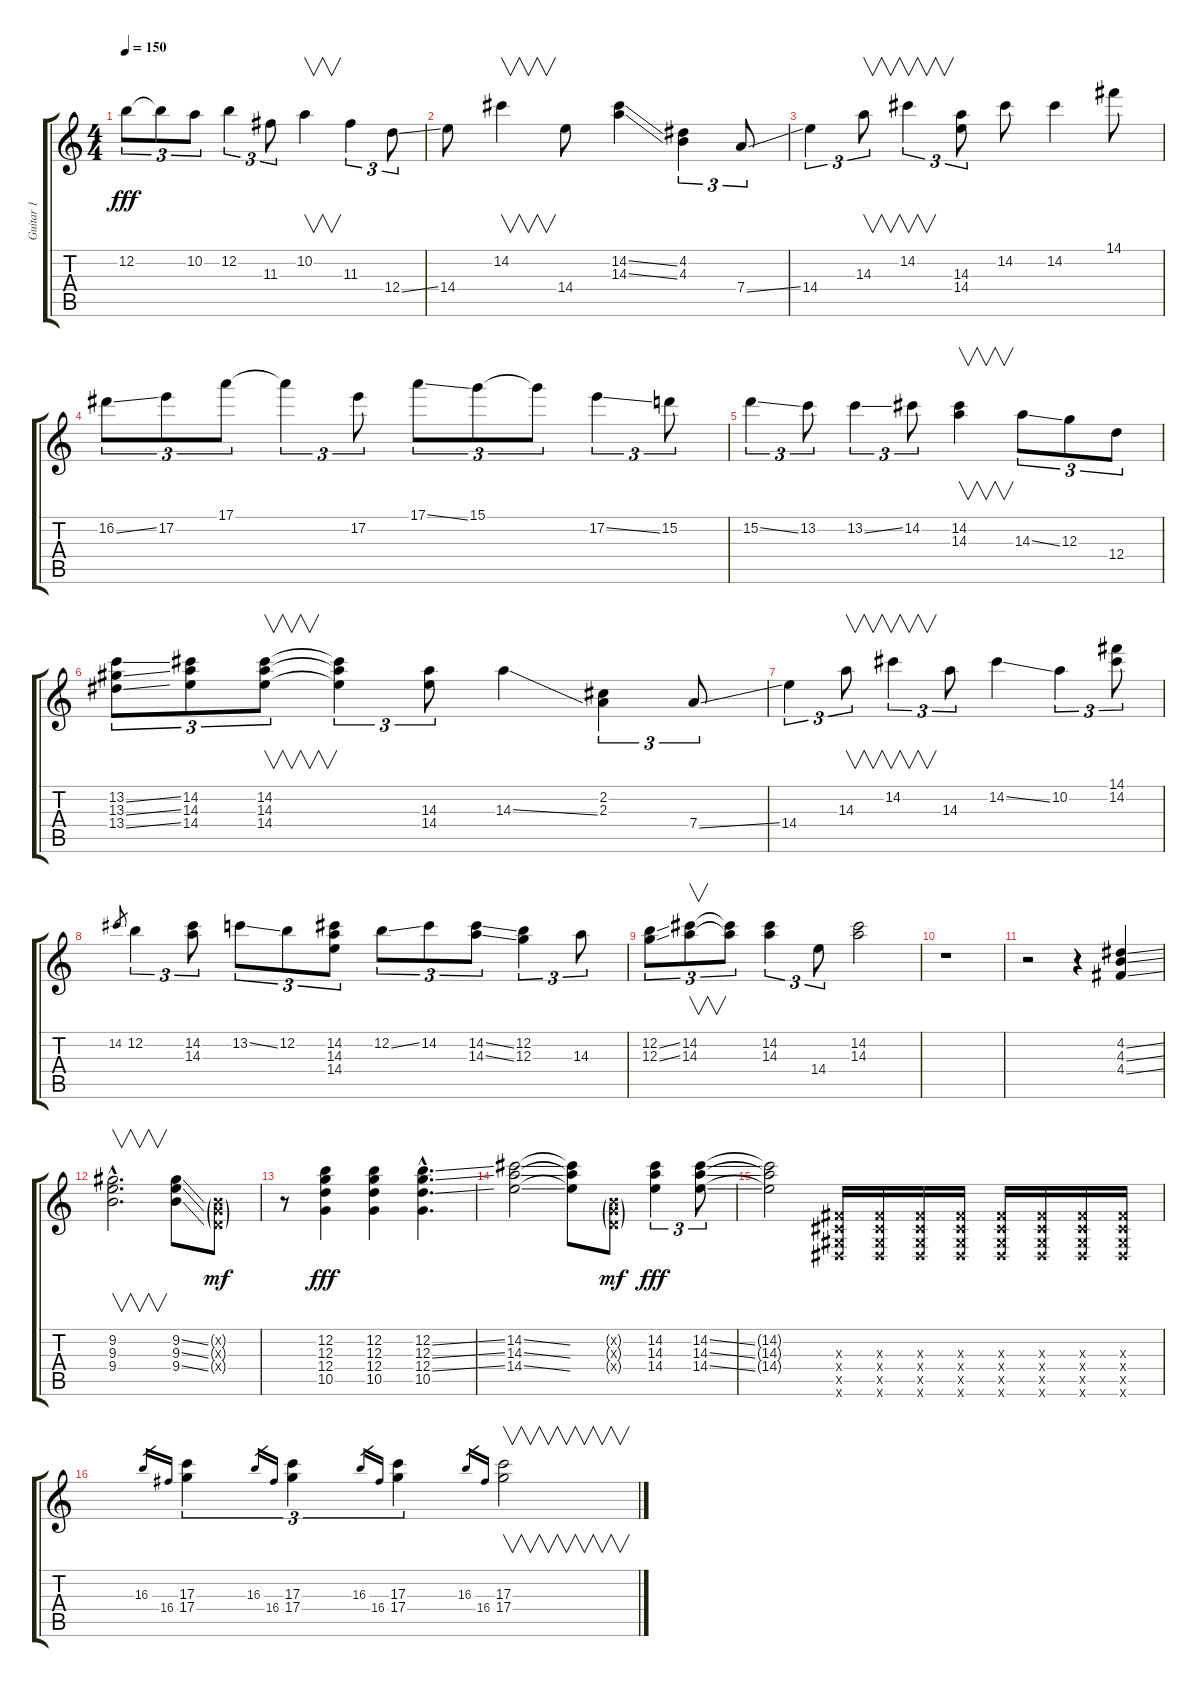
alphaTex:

\track ("Guitar 1" "Guitar 1") {instrument distortionguitar}
\staff {score tabs}
\tuning (E4 B3 G3 D3 A2 E2) {hide}
\ts (4 4)
\tempo 150
\clef g2
\ks c
12.2{t}.8{tu (3 2) dy fff} 12.2{t}.8{tu (3 2)} 10.2.8{tu (3 2)} 12.2.4{tu (3 2)} 11.3.8{tu (3 2)} 10.2.4{v} 11.3.4{tu (3 2)} 12.4{ss}.8{tu (3 2)} |
14.4.8 14.2.4{v} 14.4.8 (14.2{ss} 14.3{ss}).4 (4.2 4.3).4{tu (3 2)} 7.4{ss}.8{tu (3 2)} |
14.4.4{tu (3 2)} 14.3.8{v tu (3 2)} 14.2.4{v tu (3 2)} (14.3 14.4).8{tu (3 2)} 14.2.8 14.2.4 14.1.8 |
16.2{ss}.8{tu (3 2)} 17.2.8{tu (3 2)} 17.1.8{tu (3 2)} 17.1{t}.4{tu (3 2)} 17.2.8{tu (3 2)} 17.1{ss}.8{tu (3 2)} 15.1.8{tu (3 2)} 15.1{t}.8{tu (3 2)} 17.2{ss}.4{tu (3 2)} 15.2.8{tu (3 2)} |
15.2{ss}.4{tu (3 2)} 13.2.8{tu (3 2)} 13.2{ss}.4{tu (3 2)} 14.2.8{tu (3 2)} (14.2 14.3).4{v} 14.3{ss}.8{tu (3 2)} 12.3.8{tu (3 2)} 12.4.8{tu (3 2)} |
(13.2{ss} 13.3{ss} 13.4{ss}).8{tu (3 2)} (14.2 14.3 14.4).8{tu (3 2)} (14.2 14.3 14.4).8{v tu (3 2)} (14.2{t} 14.3{t} 14.4{t}).4{tu (3 2)} (14.3 14.4).8{tu (3 2)} 14.3{ss}.4 (2.2 2.3).4{tu (3 2)} 7.4{ss}.8{tu (3 2)} |
14.4.4{tu (3 2)} 14.3.8{v tu (3 2)} 14.2.4{v tu (3 2)} 14.3.8{tu (3 2)} 14.2{ss}.4 10.2.4{tu (3 2)} (14.1 14.2).8{tu (3 2)} |
14.2.8{gr} 12.2.4{tu (3 2)} (14.2 14.3).8{tu (3 2)} 13.2{ss}.8{tu (3 2)} 12.2.8{tu (3 2)} (14.2 14.3 14.4).8{tu (3 2)} 12.2{ss}.8{tu (3 2)} 14.2.8{tu (3 2)} (14.2{ss} 14.3{ss}).8{tu (3 2)} (12.2 12.3).4{tu (3 2)} 14.3.8{tu (3 2)} |
(12.2{ss} 12.3{ss}).8{tu (3 2)} (14.2 14.3).8{v tu (3 2)} (14.2{t} 14.3{t}).8{tu (3 2)} (14.2 14.3).4{tu (3 2)} 14.4.8{tu (3 2)} (14.2 14.3).2 |
r.1 |
r.2 r.4 (4.2{ss} 4.3{ss} 4.4{ss}).4 |
(9.2{hac} 9.3{hac} 9.4{hac}).2{v d} (9.2{ss} 9.3{ss} 9.4{ss}).8 (0.2{g x} 0.3{g x} 0.4{g x}).8{dy mf} |
r.8 (12.2 12.3 12.4 10.5).4{dy fff} (12.2 12.3 12.4 10.5).4 (12.2{ss hac} 12.3{ss hac} 12.4{ss hac} 10.5{hac}).4{d} |
(14.2{ss} 14.3{ss} 14.4{ss}).2 (14.2{t} 14.3{t} 14.4{t}).8 (0.2{g x} 0.3{g x} 0.4{g x}).8{dy mf} (14.2 14.3 14.4).4{tu (3 2) dy fff} (14.2{ss} 14.3{ss} 14.4{ss}).8{tu (3 2)} |
(14.2{t} 14.3{t} 14.4{t}).2 (-1.3{x} -1.4{x} -1.5{x} -1.6{x}).16 (-1.3{x} -1.4{x} -1.5{x} -1.6{x}).16 (-1.3{x} -1.4{x} -1.5{x} -1.6{x}).16 (-1.3{x} -1.4{x} -1.5{x} -1.6{x}).16 (-1.3{x} -1.4{x} -1.5{x} -1.6{x}).16 (-1.3{x} -1.4{x} -1.5{x} -1.6{x}).16 (-1.3{x} -1.4{x} -1.5{x} -1.6{x}).16 (-1.3{x} -1.4{x} -1.5{x} -1.6{x}).16 |
16.3.16{gr} 16.4.16{gr} (17.3 17.4).4{tu (3 2)} 16.3.16{gr} 16.4.16{gr} (17.3 17.4).4{tu (3 2)} 16.3.16{gr} 16.4.16{gr} (17.3 17.4).4{tu (3 2)} 16.3.16{gr} 16.4.16{gr} (17.3 17.4).2{v}
